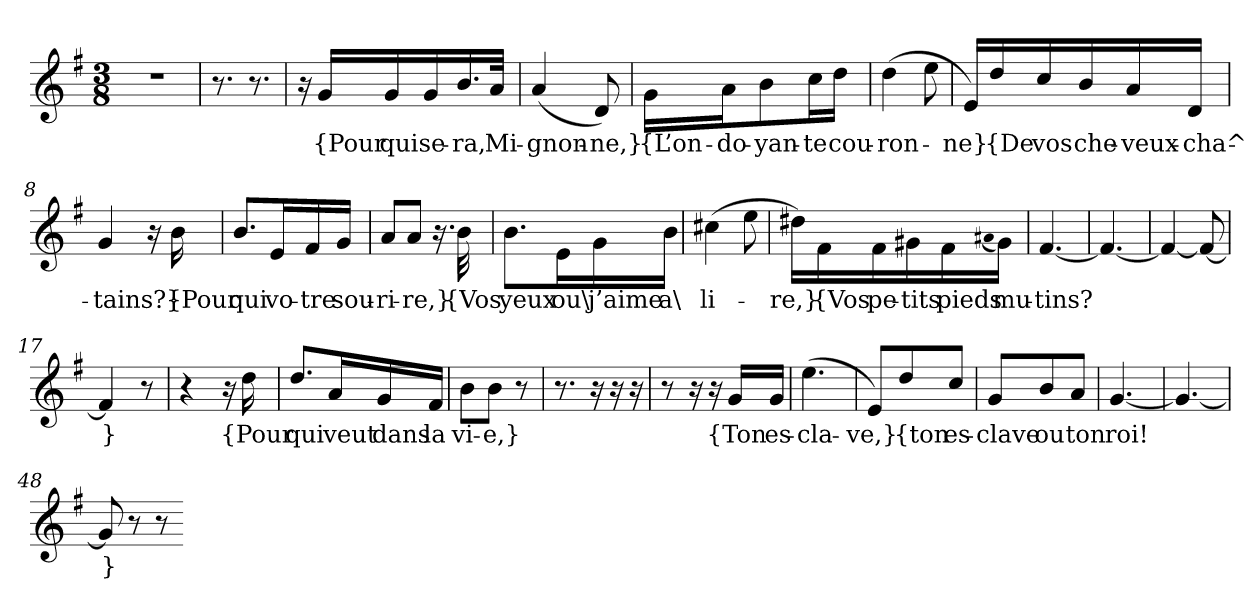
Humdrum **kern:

**kern	**text
*part1	*part1
*staff1	*staff1
*clefG2	*
*k[f#]	*
*M3/8	*
=1	=1
4.r	.
=2	=2
8.r	.
8.r	.
=3	=3
16r	.
16g/LL	{Pour
16g/	qui
16g/	se-
16.b/	-ra,
32a/JJk	Mi-
=4	=4
(4a	-gnon-
8d)	-ne,}
=5	=5
16g\LL	{L’on-
16a\J	-do-
8b\	-yan-
16cc\L	-te
16dd\JJ	cou-
=6	=6
(4dd	-ron-
8ee	.
=7	=7
16e/LL)	-ne}
16dd/	{De
16cc/	vos
16b/	che-
16a/	-veux-
16d/JJ	cha^-
=8	=8
4g	-tains?}
16r	.
16b	{Pour
=9	=9
8.b/L	qui
16e/L	vo-
16f#/	-tre
16g/JJ	sou-
=10	=10
8a/L	-ri-
8a/J	-re,}
16.r	.
32b	{Vos
=11	=11
8.b\L	yeux
16e\L	ou\
16g\	j’aime
16b\JJ	a\
=12	=12
(4cc#X	li-
8ee	.
=13	=13
16dd#X\LL)	-re,}
16f#\	{Vos
16f#\	pe-
16g#X\	-tits
16f#\	pieds
(qa#X	.
16g#\JJ)	mu-
=14	=14
[4.f#	-tins?
=15	=15
4.f#_	.
=16	=16
4f#_	.
8f#_	.
=17	=17
4f#]	}
8r	.
=38	=38
4r	.
16r	.
16dd	{Pour
=39	=39
8.dd/L	qui
16a/L	veut
16g/	dans
16f#/JJ	la
=40	=40
8b\L	vi-
8b\J	-e,}
8r	.
=41	=41
8.r	.
16r	.
16r	.
16r	.
=42	=42
8r	.
16r	.
16r	.
16g/LL	{Ton
16g/JJ	es-
=43	=43
(4.ee	-cla-
=44	=44
8e/L)	-ve,}
8dd/	{ton
8cc/J	es-
=45	=45
8g/L	-clave
8b/	ou
8a/J	ton
=46	=46
[4.g	roi!
=47	=47
4.g_	.
=48	=48
8g]	}
8r	.
8r	.
=-	=-
*-	*-
